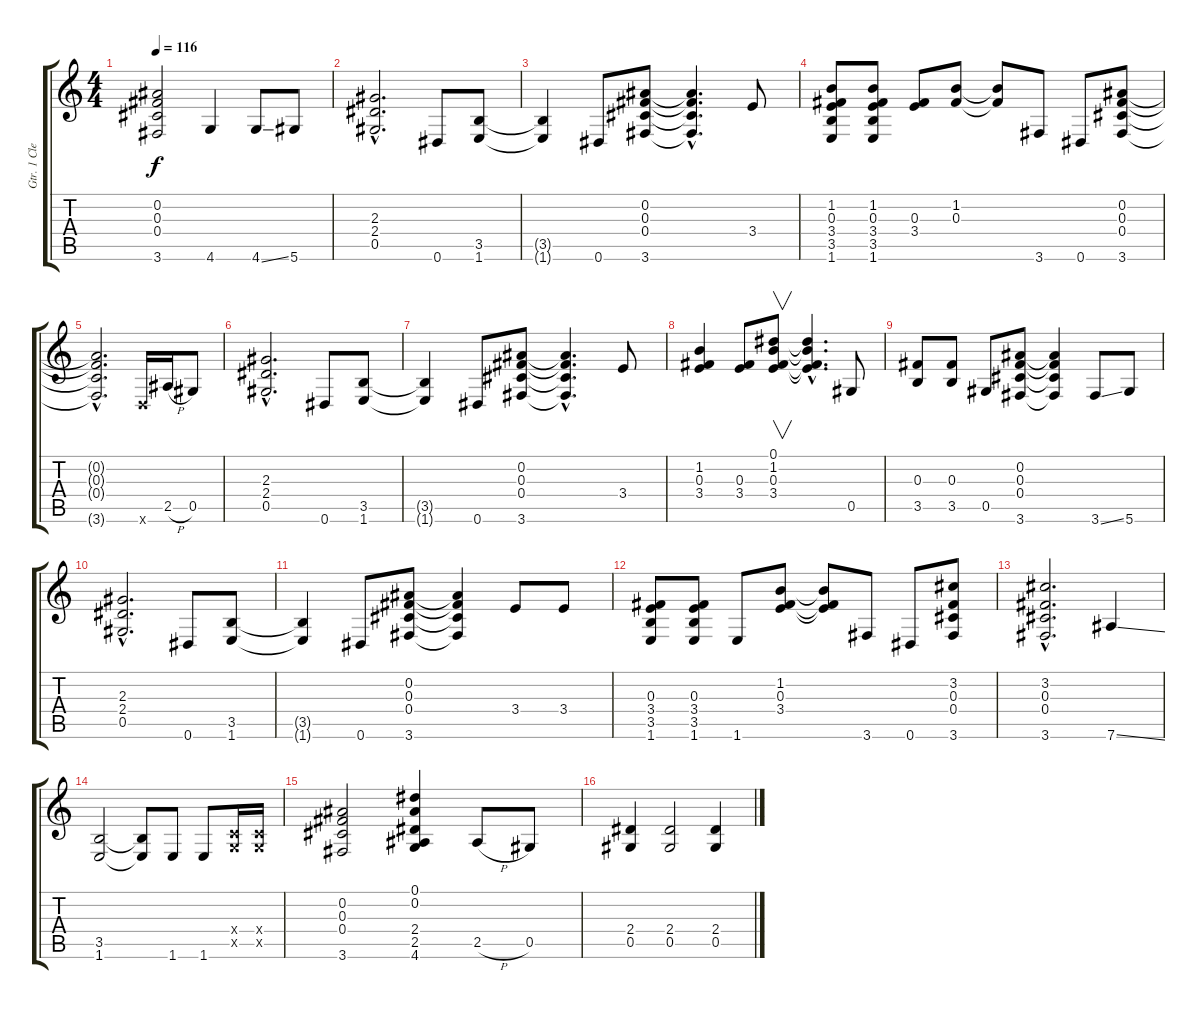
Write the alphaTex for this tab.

\track ("Gtr. 1 Clean pt. 2" "Gtr. 1 Cle") {instrument acousticguitarsteel}
\staff {score tabs}
\tuning (Eb4 Bb3 Gb3 Db3 Ab2 Eb2) {hide}
\ts (4 4)
\tempo 116
\clef g2
\ks c
(0.2 0.3 0.4 3.6).2{dy f} 4.6.4 4.6{ss}.8 5.6.8 |
(2.3{hac} 2.4{hac} 0.5{hac}).2{d} 0.6.8 (3.5 1.6).8 |
(3.5{t} 1.6{t}).4 0.6.8 (0.2 0.3 0.4 3.6).8 (0.2{hac t} 0.3{hac t} 0.4{hac t} 3.6{hac t}).4{d} 3.4.8 |
(1.2 0.3 3.4 3.5 1.6).8 (1.2 0.3 3.4 3.5 1.6).8 (0.3 3.4).8 (1.2 0.3).8 (1.2{t} 0.3{t}).8 3.6.8 0.6.8 (0.2 0.3 0.4 3.6).8 |
(0.2{hac t} 0.3{hac t} 0.4{hac t} 3.6{hac t}).2{d} -1.6{x}.16 2.5{h}.16 0.5.8 |
(2.3{hac} 2.4{hac} 0.5{hac}).2{d} 0.6.8 (3.5 1.6).8 |
(3.5{t} 1.6{t}).4 0.6.8 (0.2 0.3 0.4 3.6).8 (0.2{hac t} 0.3{hac t} 0.4{hac t} 3.6{hac t}).4{d} 3.4.8 |
(1.2 0.3 3.4).4 (0.3 3.4).8 (0.1 1.2 0.3 3.4).8{v} (0.1{hac t} 1.2{hac t} 0.3{hac t} 3.4{hac t}).4{d} 0.5.8 |
(0.3 3.5).8 (0.3 3.5).8 0.5.8 (0.2 0.3 0.4 3.6).8 (0.2{t} 0.3{t} 0.4{t} 3.6{t}).4 3.6{ss}.8 5.6.8 |
(2.3{hac} 2.4{hac} 0.5{hac}).2{d} 0.6.8 (3.5 1.6).8 |
(3.5{t} 1.6{t}).4 0.6.8 (0.2 0.3 0.4 3.6).8 (0.2{t} 0.3{t} 0.4{t} 3.6{t}).4 3.4.8 3.4.8 |
(0.3 3.4 3.5 1.6).8 (0.3 3.4 3.5 1.6).8 1.6.8 (1.2 0.3 3.4).8 (1.2{t} 0.3{t} 3.4{t}).8 3.6.8 0.6.8 (3.2 0.3 0.4 3.6).8 |
(3.2{hac} 0.3{hac} 0.4{hac} 3.6{hac}).2{d} 7.6{ss}.4 |
(3.5 1.6).2 (3.5{t} 1.6{t}).8 1.6.8 1.6.8 (-1.4{x} -1.5{x}).16 (-1.4{x} -1.5{x}).16 |
(0.2 0.3 0.4 3.6).2 (0.1 0.2 2.4 2.5 4.6).4 2.5{h}.8 0.5.8 |
(2.4 0.5).4 (2.4 0.5).2 (2.4 0.5).4
